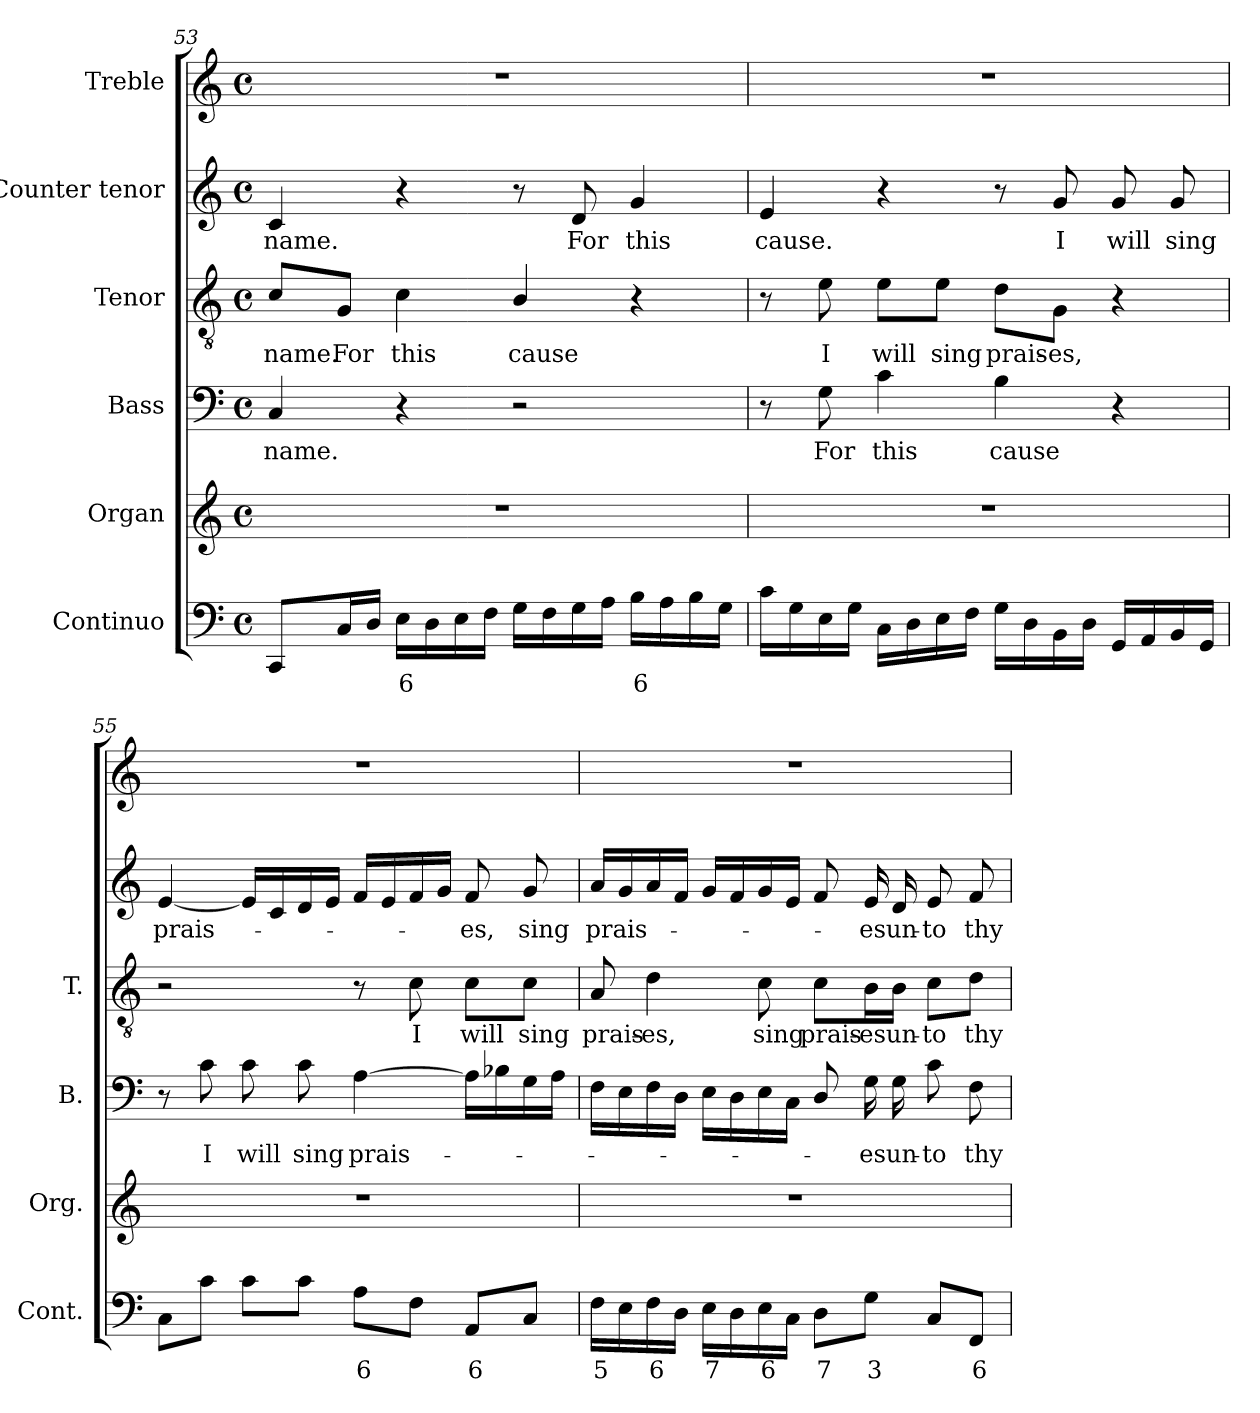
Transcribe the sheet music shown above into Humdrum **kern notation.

**kern	**text	**kern	**kern	**text	**kern	**text	**kern	**text	**kern
*part6	*part6	*part5	*part4	*part4	*part3	*part3	*part2	*part2	*part1
*staff6	*staff6	*staff5	*staff4	*staff4	*staff3	*staff3	*staff2	*staff2	*staff1
*I"Continuo	*	*I"Organ	*I"Bass	*	*I"Tenor	*	*I"Counter tenor	*	*I"Treble
*I'Cont.	*	*I'Org.	*I'B.	*	*I'T.	*	*	*	*
*clefF4	*	*clefG2	*clefF4	*	*clefGv2	*	*clefG2	*	*clefG2
*	*	*	*	*	*ITrd7c12	*	*	*	*
*k[]	*	*k[]	*k[]	*	*k[]	*	*k[]	*	*k[]
*C:	*	*C:	*C:	*	*C:	*	*C:	*	*C:
*M4/4	*	*M4/4	*M4/4	*	*M4/4	*	*M4/4	*	*M4/4
*met(c)	*	*met(c)	*met(c)	*	*met(c)	*	*met(c)	*	*met(c)
=53	=53	=53	=53	=53	=53	=53	=53	=53	=53
!	!	!	!	!LO:LY:b:color=#000000	!	!	!	!	!
!	!	!	!	!	!	!LO:LY:b:color=#000000	!	!	!
!	!	!	!	!	!	!	!	!LO:LY:b:color=#000000	!
8CCi/L	.	1r	4Ci/	name.	8Ci/L	name.	4ci/	name.	1r
!	!	!	!	!	!	!LO:LY:b:color=#000000	!	!	!
16Ci/L	.	.	.	.	8GGi/J	For	.	.	.
16Di/JJ	.	.	.	.	.	.	.	.	.
!	!LO:LY:b:color=#000000	!	!	!	!	!	!	!	!
!	!	!	!	!	!	!LO:LY:b:color=#000000	!	!	!
16Ei\LL	6	.	4r	.	4Ci\	this	4r	.	.
16Di\	.	.	.	.	.	.	.	.	.
16Ei\	.	.	.	.	.	.	.	.	.
16Fi\JJ	.	.	.	.	.	.	.	.	.
!	!	!	!	!	!	!LO:LY:b:color=#000000	!	!	!
16Gi\LL	.	.	2r	.	4BBi/	cause	8r	.	.
16Fi\	.	.	.	.	.	.	.	.	.
!	!	!	!	!	!	!	!	!LO:LY:b:color=#000000	!
16Gi\	.	.	.	.	.	.	8di/	For	.
16Ai\JJ	.	.	.	.	.	.	.	.	.
!	!LO:LY:b:color=#000000	!	!	!	!	!	!	!	!
!	!	!	!	!	!	!	!	!LO:LY:b:color=#000000	!
16Bi\LL	6	.	.	.	4r	.	4gi/	this	.
16Ai\	.	.	.	.	.	.	.	.	.
16Bi\	.	.	.	.	.	.	.	.	.
16Gi\JJ	.	.	.	.	.	.	.	.	.
=54	=54	=54	=54	=54	=54	=54	=54	=54	=54
!	!	!	!	!	!	!	!	!LO:LY:b:color=#000000	!
16ci\LL	.	1r	8r	.	8r	.	4ei/	cause.	1r
16Gi\	.	.	.	.	.	.	.	.	.
!	!	!	!	!LO:LY:b:color=#000000	!	!	!	!	!
!	!	!	!	!	!	!LO:LY:b:color=#000000	!	!	!
16Ei\	.	.	8Gi\	For	8Ei\	I	.	.	.
16Gi\JJ	.	.	.	.	.	.	.	.	.
!	!	!	!	!LO:LY:b:color=#000000	!	!	!	!	!
!	!	!	!	!	!	!LO:LY:b:color=#000000	!	!	!
16Ci\LL	.	.	4ci\	this	8Ei\L	will	4r	.	.
16Di\	.	.	.	.	.	.	.	.	.
!	!	!	!	!	!	!LO:LY:b:color=#000000	!	!	!
16Ei\	.	.	.	.	8Ei\J	sing	.	.	.
16Fi\JJ	.	.	.	.	.	.	.	.	.
!	!	!	!	!LO:LY:b:color=#000000	!	!	!	!	!
!	!	!	!	!	!	!LO:LY:b:color=#000000	!	!	!
16Gi\LL	.	.	4Bi\	cause	8Di\L	prais-	8r	.	.
16Di\	.	.	.	.	.	.	.	.	.
!	!	!	!	!	!	!LO:LY:b:color=#000000	!	!	!
!	!	!	!	!	!	!	!	!LO:LY:b:color=#000000	!
16BBi\	.	.	.	.	8GGi\J	-es,	8gi/	I	.
16Di\JJ	.	.	.	.	.	.	.	.	.
!	!	!	!	!	!	!	!	!LO:LY:b:color=#000000	!
16GGi/LL	.	.	4r	.	4r	.	8gi/	will	.
16AAi/	.	.	.	.	.	.	.	.	.
!	!	!	!	!	!	!	!	!LO:LY:b:color=#000000	!
16BBi/	.	.	.	.	.	.	8gi/	sing	.
16GGi/JJ	.	.	.	.	.	.	.	.	.
!!LO:LB:g=z
=55	=55	=55	=55	=55	=55	=55	=55	=55	=55
!	!	!	!	!	!	!	!	!LO:LY:b:color=#000000	!
8Ci\L	.	1r	8r	.	2r	.	[4ei/	prais-	1r
!	!	!	!	!LO:LY:b:color=#000000	!	!	!	!	!
8ci\J	.	.	8ci\	I	.	.	.	.	.
!	!	!	!	!LO:LY:b:color=#000000	!	!	!	!	!
8ci\L	.	.	8ci\	will	.	.	16ei/LL]	.	.
.	.	.	.	.	.	.	16ci/	.	.
!	!	!	!	!LO:LY:b:color=#000000	!	!	!	!	!
8ci\J	.	.	8ci\	sing	.	.	16di/	.	.
.	.	.	.	.	.	.	16ei/JJ	.	.
!	!LO:LY:b:color=#000000	!	!	!	!	!	!	!	!
!	!	!	!	!LO:LY:b:color=#000000	!	!	!	!	!
8Ai\L	6	.	[4Ai\	prais-	8r	.	16fi/LL	.	.
.	.	.	.	.	.	.	16ei/	.	.
!	!	!	!	!	!	!LO:LY:b:color=#000000	!	!	!
8Fi\J	.	.	.	.	8Ci\	I	16fi/	.	.
.	.	.	.	.	.	.	16gi/JJ	.	.
!	!LO:LY:b:color=#000000	!	!	!	!	!	!	!	!
!	!	!	!	!	!	!LO:LY:b:color=#000000	!	!	!
!	!	!	!	!	!	!	!	!LO:LY:b:color=#000000	!
8AAi/L	6	.	16Ai\LL]	.	8Ci\L	will	8fi/	-es,	.
.	.	.	16B-Xi\	.	.	.	.	.	.
!	!	!	!	!	!	!LO:LY:b:color=#000000	!	!	!
!	!	!	!	!	!	!	!	!LO:LY:b:color=#000000	!
8Ci/J	.	.	16Gi\	.	8Ci\J	sing	8gi/	sing	.
.	.	.	16Ai\JJ	.	.	.	.	.	.
=56	=56	=56	=56	=56	=56	=56	=56	=56	=56
!	!LO:LY:b:color=#000000	!	!	!	!	!	!	!	!
!	!	!	!	!	!	!LO:LY:b:color=#000000	!	!	!
!	!	!	!	!	!	!	!	!LO:LY:b:color=#000000	!
16Fi\LL	5	1r	16Fi\LL	.	8AAi/	prais-	16ai/LL	prais-	1r
16Ei\	.	.	16Ei\	.	.	.	16gi/	.	.
!	!LO:LY:b:color=#000000	!	!	!	!	!	!	!	!
!	!	!	!	!	!	!LO:LY:b:color=#000000	!	!	!
16Fi\	6	.	16Fi\	.	4Di\	-es,	16ai/	.	.
16Di\JJ	.	.	16Di\JJ	.	.	.	16fi/JJ	.	.
!	!LO:LY:b:color=#000000	!	!	!	!	!	!	!	!
16Ei\LL	7	.	16Ei\LL	.	.	.	16gi/LL	.	.
16Di\	.	.	16Di\	.	.	.	16fi/	.	.
!	!LO:LY:b:color=#000000	!	!	!	!	!	!	!	!
!	!	!	!	!	!	!LO:LY:b:color=#000000	!	!	!
16Ei\	6	.	16Ei\	.	8Ci\	sing	16gi/	.	.
16Ci\JJ	.	.	16Ci\JJ	.	.	.	16ei/JJ	.	.
!	!LO:LY:b:color=#000000	!	!	!	!	!	!	!	!
!	!	!	!	!	!	!LO:LY:b:color=#000000	!	!	!
8Di\L	7	.	8Di/	.	8Ci\L	prais-	8fi/	.	.
!	!LO:LY:b:color=#000000	!	!	!	!	!	!	!	!
!	!	!	!	!LO:LY:b:color=#000000	!	!	!	!	!
!	!	!	!	!	!	!LO:LY:b:color=#000000	!	!	!
!	!	!	!	!	!	!	!	!LO:LY:b:color=#000000	!
8Gi\J	3	.	16Gi\	-es	16BBi\L	-es	16ei/	-es	.
!	!	!	!	!LO:LY:b:color=#000000	!	!	!	!	!
!	!	!	!	!	!	!LO:LY:b:color=#000000	!	!	!
!	!	!	!	!	!	!	!	!LO:LY:b:color=#000000	!
.	.	.	16Gi\	un-	16BBi\JJ	un-	16di/	un-	.
!	!	!	!	!LO:LY:b:color=#000000	!	!	!	!	!
!	!	!	!	!	!	!LO:LY:b:color=#000000	!	!	!
!	!	!	!	!	!	!	!	!LO:LY:b:color=#000000	!
8Ci/L	.	.	8ci\	-to	8Ci\L	-to	8ei/	-to	.
!	!LO:LY:b:color=#000000	!	!	!	!	!	!	!	!
!	!	!	!	!LO:LY:b:color=#000000	!	!	!	!	!
!	!	!	!	!	!	!LO:LY:b:color=#000000	!	!	!
!	!	!	!	!	!	!	!	!LO:LY:b:color=#000000	!
8FFi/J	6	.	8Fi\	thy	8Di\J	thy	8fi/	thy	.
=	=	=	=	=	=	=	=	=	=
*-	*-	*-	*-	*-	*-	*-	*-	*-	*-
